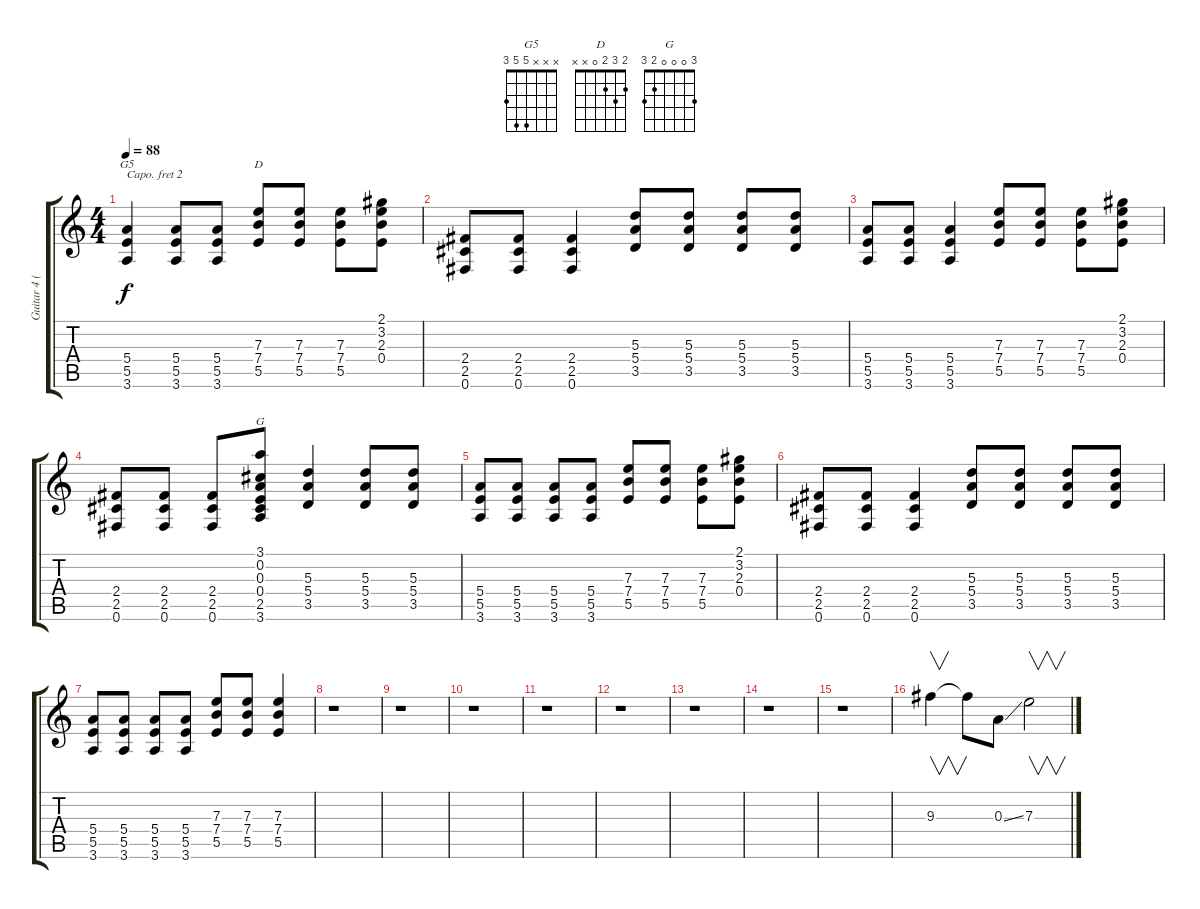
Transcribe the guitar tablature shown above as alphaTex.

\track ("Guitar 4 (disto)" "Guitar 4 (") {instrument distortionguitar}
\staff {score tabs}
\capo 2
\tuning (E4 B3 G3 D3 A2 E2) {hide}
\chord ("G5" x x x 5 5 3)
\chord ("D" 2 3 2 0 x x)
\chord ("G" 3 0 0 0 2 3)
\ts (4 4)
\tempo 88
\clef g2
\ks c
(5.4 5.5 3.6).4{ch "G5" dy f} (5.4 5.5 3.6).8 (5.4 5.5 3.6).8 (7.3 7.4 5.5).8{ch "D"} (7.3 7.4 5.5).8 (7.3 7.4 5.5).8 (2.1 3.2 2.3 0.4).8 |
(2.4 2.5 0.6).8 (2.4 2.5 0.6).8 (2.4 2.5 0.6).4 (5.3 5.4 3.5).8 (5.3 5.4 3.5).8 (5.3 5.4 3.5).8 (5.3 5.4 3.5).8 |
(5.4 5.5 3.6).8 (5.4 5.5 3.6).8 (5.4 5.5 3.6).4 (7.3 7.4 5.5).8 (7.3 7.4 5.5).8 (7.3 7.4 5.5).8 (2.1 3.2 2.3 0.4).8 |
(2.4 2.5 0.6).8 (2.4 2.5 0.6).8 (2.4 2.5 0.6).8 (3.1 0.2 0.3 0.4 2.5 3.6).8{ch "G"} (5.3 5.4 3.5).4 (5.3 5.4 3.5).8 (5.3 5.4 3.5).8 |
(5.4 5.5 3.6).8 (5.4 5.5 3.6).8 (5.4 5.5 3.6).8 (5.4 5.5 3.6).8 (7.3 7.4 5.5).8 (7.3 7.4 5.5).8 (7.3 7.4 5.5).8 (2.1 3.2 2.3 0.4).8 |
(2.4 2.5 0.6).8 (2.4 2.5 0.6).8 (2.4 2.5 0.6).4 (5.3 5.4 3.5).8 (5.3 5.4 3.5).8 (5.3 5.4 3.5).8 (5.3 5.4 3.5).8 |
(5.4 5.5 3.6).8 (5.4 5.5 3.6).8 (5.4 5.5 3.6).8 (5.4 5.5 3.6).8 (7.3 7.4 5.5).8 (7.3 7.4 5.5).8 (7.3 7.4 5.5).4 |
r.1 |
r.1 |
r.1 |
r.1 |
r.1 |
r.1 |
r.1 |
r.1 |
9.3.4{v} 9.3{t}.8 0.3{ss}.8 7.3.2{v}
